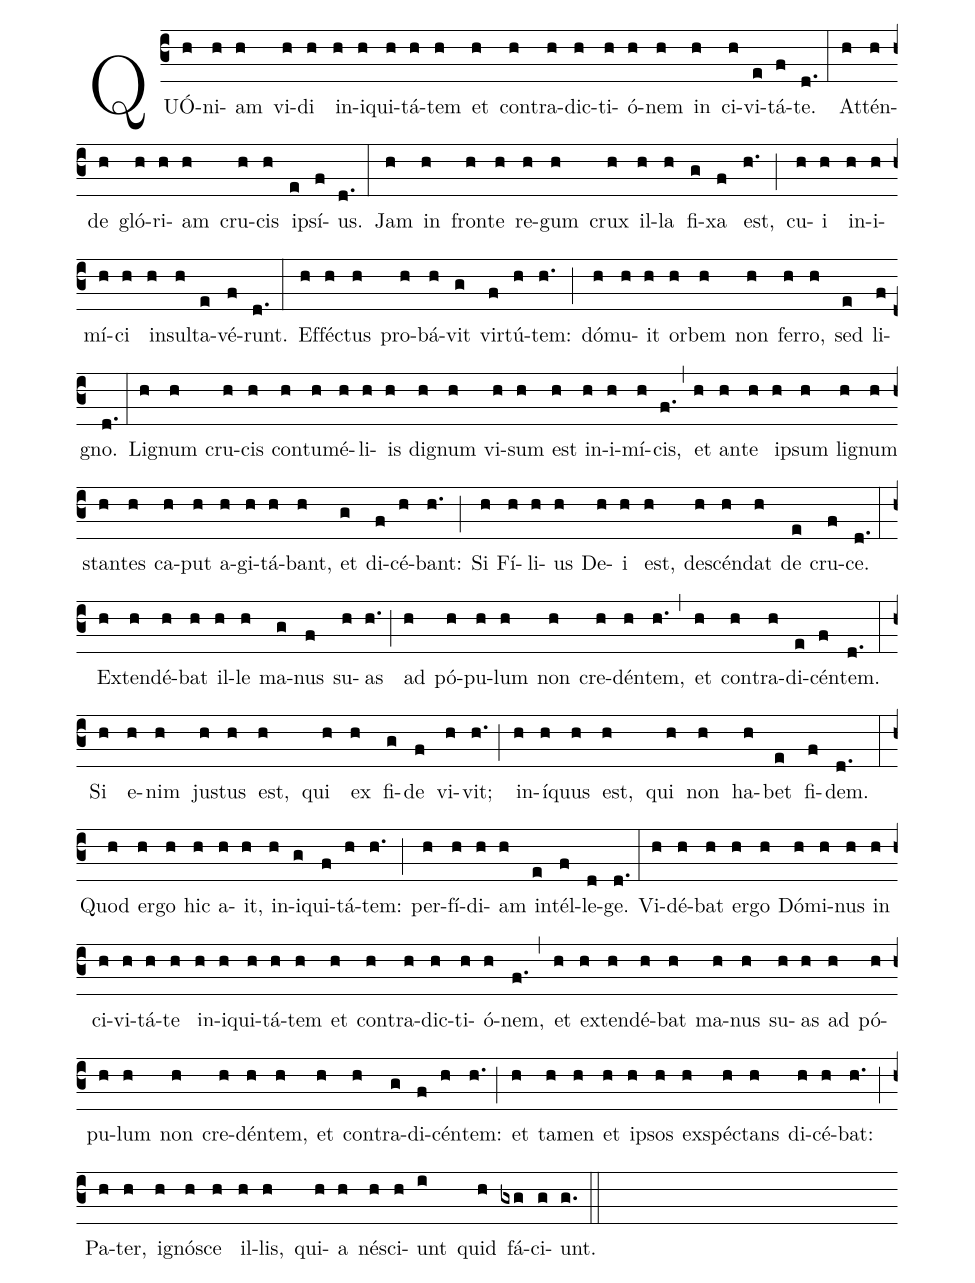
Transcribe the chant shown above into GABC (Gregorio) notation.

%%
(c3) QUÓ(h)ni(h)am(h) vi(h)di(h) in(h)i(h)qui(h)tá(h)tem(h) et(h) con(h)tra(h)dic(h)ti(h)ó(h)nem(h) in(h) ci(h)vi(e)tá(f)te.(d.) (:)
At(h)tén(h)de(h) gló(h)ri(h)am(h) cru(h)cis(h) ip(e)sí(f)us.(d.) (:)
Jam(h) in(h) fron(h)te(h) re(h)gum(h) crux(h) il(h)la(h) fi(g)xa(f) est,(h.) (;)
cu(h)i(h) in(h)i(h)mí(h)ci(h) in(h)sul(h)ta(e)vé(f)runt.(d.) (:)
Ef(h)féc(h)tus(h) pro(h)bá(h)vit(g) vir(f)tú(h)tem:(h.) (;)
dó(h)mu(h)it(h) or(h)bem(h) non(h) fer(h)ro,(h) sed(e) li(f)gno.(d.) (:)
Li(h)gnum(h) cru(h)cis(h) con(h)tu(h)mé(h)li(h)is(h) di(h)gnum(h) vi(h)sum(h) est(h) in(h)i(h)mí(h)cis,(f.) (,)
et(h) an(h)te(h) ip(h)sum(h) li(h)gnum(h) stan(h)tes(h) ca(h)put(h) a(h)gi(h)tá(h)bant,(h) et(g) di(f)cé(h)bant:(h.) (;)
Si(h) Fí(h)li(h)us(h) De(h)i(h) est,(h) de(h)scén(h)dat(h) de(e) cru(f)ce.(d.) (:)
Ex(h)ten(h)dé(h)bat(h) il(h)le(h) ma(g)nus(f) su(h)as(h.) (;)
 ad(h) pó(h)pu(h)lum(h) non(h) cre(h)dén(h)tem,(h.) (,)
et(h) con(h)tra(h)di(e)cén(f)tem.(d.) (:)
Si(h) e(h)nim(h) jus(h)tus(h) est,(h) qui(h) ex(h) fi(g)de(f) vi(h)vit;(h.) (;)
in(h)í(h)quus(h) est,(h) qui(h) non(h) ha(h)bet(e) fi(f)dem.(d.) (:)
Quod(h) er(h)go(h) hic(h) a(h)it,(h) in(h)i(g)qui(f)tá(h)tem:(h.) (;)
per(h)fí(h)di(h)am(h) in(e)tél(f)le(d)ge.(d.) (:)
Vi(h)dé(h)bat(h) er(h)go(h) Dó(h)mi(h)nus(h) in(h) ci(h)vi(h)tá(h)te(h) in(h)i(h)qui(h)tá(h)tem(h) et(h) con(h)tra(h)dic(h)ti(h)ó(h)nem,(f.) (,)
et(h) ex(h)ten(h)dé(h)bat(h) ma(h)nus(h) su(h)as(h) ad(h) pó(h)pu(h)lum(h) non(h) cre(h)dén(h)tem,(h) et(h) con(h)tra(g)di(f)cén(h)tem:(h.) (;)
et(h) ta(h)men(h) et(h) ip(h)sos(h) ex(h)spéc(h)tans(h) di(h)cé(h)bat:(h.) (;)
Pa(h)ter,(h) i(h)gnó(h)sce(h) il(h)lis,(h) qui(h)a(h) né(h)sci(h)unt(i) quid(h) fá(gxg)ci(g)unt.(g.) (::)
